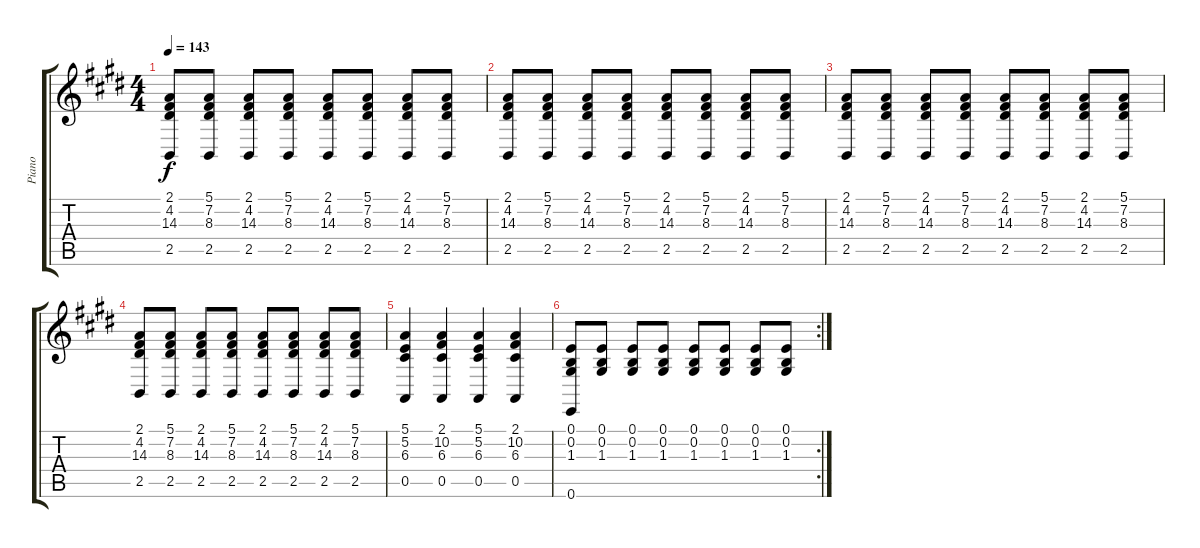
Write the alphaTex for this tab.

\track ("Piano" "Piano") {instrument brightacousticpiano}
\staff {score tabs}
\tuning (E4 B3 G3 D3 A2 E2) {hide}
\ts (4 4)
\tempo 143
\clef g2
\ks e
(2.1 4.2 14.3 2.5).8{dy f} (5.1 7.2 8.3 2.5).8 (2.1 4.2 14.3 2.5).8 (5.1 7.2 8.3 2.5).8 (2.1 4.2 14.3 2.5).8 (5.1 7.2 8.3 2.5).8 (2.1 4.2 14.3 2.5).8 (5.1 7.2 8.3 2.5).8 |
(2.1 4.2 14.3 2.5).8 (5.1 7.2 8.3 2.5).8 (2.1 4.2 14.3 2.5).8 (5.1 7.2 8.3 2.5).8 (2.1 4.2 14.3 2.5).8 (5.1 7.2 8.3 2.5).8 (2.1 4.2 14.3 2.5).8 (5.1 7.2 8.3 2.5).8 |
(2.1 4.2 14.3 2.5).8 (5.1 7.2 8.3 2.5).8 (2.1 4.2 14.3 2.5).8 (5.1 7.2 8.3 2.5).8 (2.1 4.2 14.3 2.5).8 (5.1 7.2 8.3 2.5).8 (2.1 4.2 14.3 2.5).8 (5.1 7.2 8.3 2.5).8 |
(2.1 4.2 14.3 2.5).8 (5.1 7.2 8.3 2.5).8 (2.1 4.2 14.3 2.5).8 (5.1 7.2 8.3 2.5).8 (2.1 4.2 14.3 2.5).8 (5.1 7.2 8.3 2.5).8 (2.1 4.2 14.3 2.5).8 (5.1 7.2 8.3 2.5).8 |
(5.1 5.2 6.3 0.5).4 (2.1 10.2 6.3 0.5).4 (5.1 5.2 6.3 0.5).4 (2.1 10.2 6.3 0.5).4 |
\rc 2
(0.1 0.2 1.3 0.6).8 (0.1 0.2 1.3).8 (0.1 0.2 1.3).8 (0.1 0.2 1.3).8 (0.1 0.2 1.3).8 (0.1 0.2 1.3).8 (0.1 0.2 1.3).8 (0.1 0.2 1.3).8
